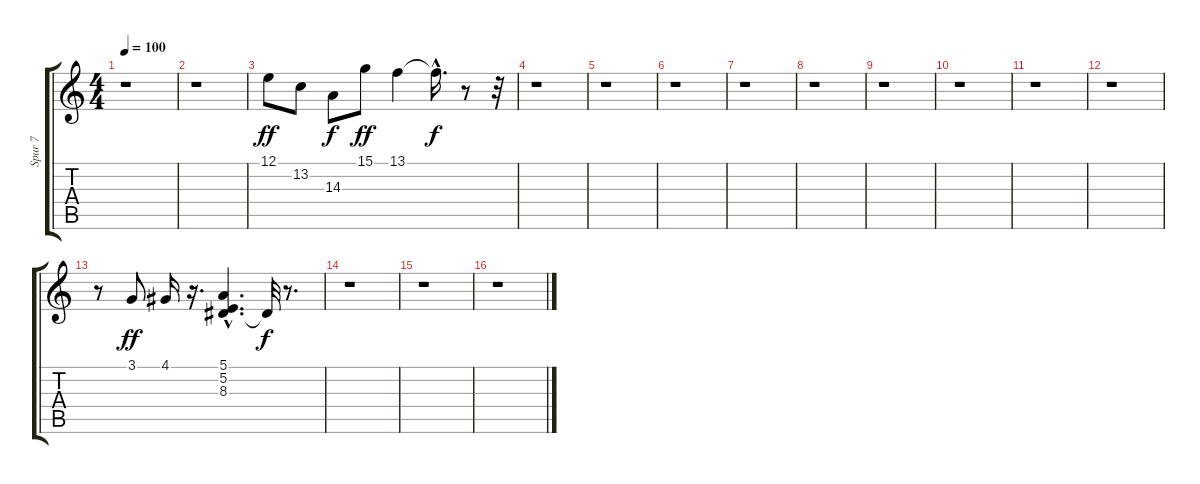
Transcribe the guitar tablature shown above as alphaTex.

\track ("Spur 7" "Spur 7") {instrument dulcimer}
\staff {score tabs}
\tuning (E4 B3 G3 D3 A2 E2) {hide}
\ts (4 4)
\tempo 100
\clef g2
\ks c
r.1{dy f} |
r.1 |
12.1.8{dy ff} 13.2.8 14.3.8{dy f} 15.1.8{dy ff} 13.1.4 13.1{hac t}.16{d dy f} r.8 r.32 |
r.1 |
r.1 |
r.1 |
r.1 |
r.1 |
r.1 |
r.1 |
r.1 |
r.1 |
r.8 3.1.8{dy ff} 4.1.16 r.16{d} (5.1{hac} 5.2{hac} 8.3{hac}).4{d} 8.3{t}.32{dy f} r.8{d} |
r.1 |
r.1 |
r.1
